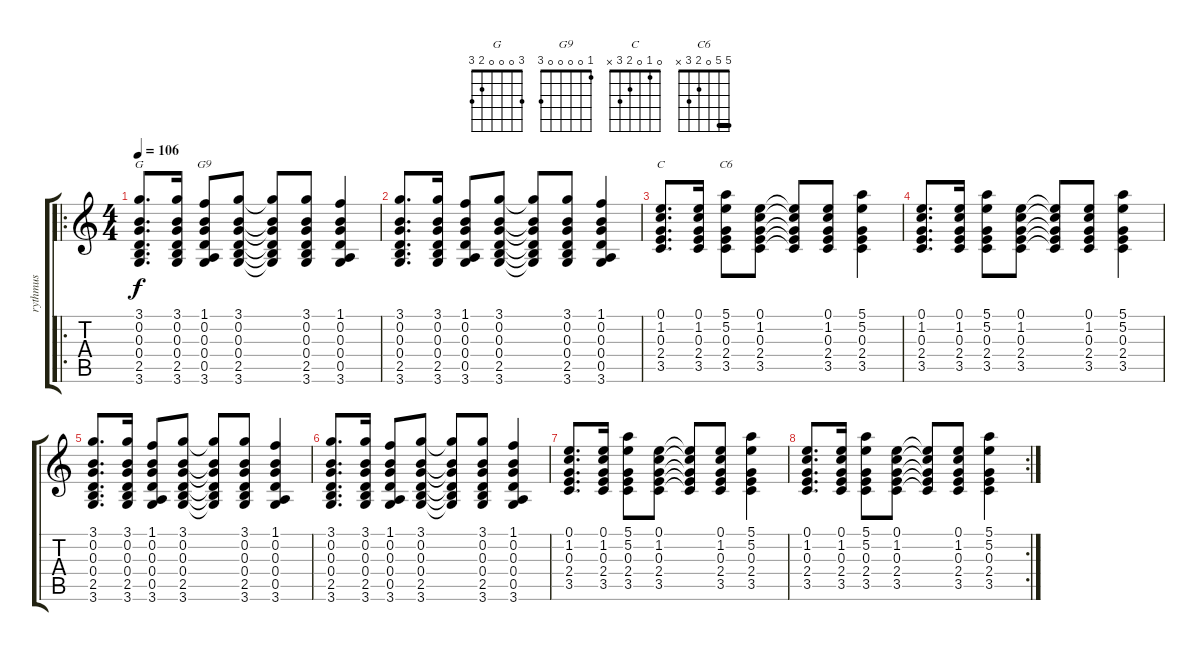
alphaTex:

\track ("rythmus" "rythmus") {instrument acousticguitarnylon}
\staff {score tabs}
\tuning (E4 B3 G3 D3 A2 E2) {hide}
\chord ("G" 3 0 0 0 2 3)
\chord ("G9" 1 0 0 0 0 3)
\chord ("C" 0 1 0 2 3 x)
\chord ("C6" 5 5 0 2 3 x) {barre 5}
\ro
\ts (4 4)
\tempo 106
\clef g2
\ks c
(3.1 0.2 0.3 0.4 2.5 3.6).8{d ch "G" dy f} (3.1 0.2 0.3 0.4 2.5 3.6).16 (1.1 0.2 0.3 0.4 0.5 3.6).8{ch "G9"} (3.1 0.2 0.3 0.4 2.5 3.6).8 (3.1{t} 0.2{t} 0.3{t} 0.4{t} 2.5{t} 3.6{t}).8 (3.1 0.2 0.3 0.4 2.5 3.6).8 (1.1 0.2 0.3 0.4 0.5 3.6).4 |
(3.1 0.2 0.3 0.4 2.5 3.6).8{d} (3.1 0.2 0.3 0.4 2.5 3.6).16 (1.1 0.2 0.3 0.4 0.5 3.6).8 (3.1 0.2 0.3 0.4 2.5 3.6).8 (3.1{t} 0.2{t} 0.3{t} 0.4{t} 2.5{t} 3.6{t}).8 (3.1 0.2 0.3 0.4 2.5 3.6).8 (1.1 0.2 0.3 0.4 0.5 3.6).4 |
(0.1 1.2 0.3 2.4 3.5).8{d ch "C"} (0.1 1.2 0.3 2.4 3.5).16 (5.1 5.2 0.3 2.4 3.5).8{ch "C6"} (0.1 1.2 0.3 2.4 3.5).8 (0.1{t} 1.2{t} 0.3{t} 2.4{t} 3.5{t}).8 (0.1 1.2 0.3 2.4 3.5).8 (5.1 5.2 0.3 2.4 3.5).4 |
(0.1 1.2 0.3 2.4 3.5).8{d} (0.1 1.2 0.3 2.4 3.5).16 (5.1 5.2 0.3 2.4 3.5).8 (0.1 1.2 0.3 2.4 3.5).8 (0.1{t} 1.2{t} 0.3{t} 2.4{t} 3.5{t}).8 (0.1 1.2 0.3 2.4 3.5).8 (5.1 5.2 0.3 2.4 3.5).4 |
(3.1 0.2 0.3 0.4 2.5 3.6).8{d} (3.1 0.2 0.3 0.4 2.5 3.6).16 (1.1 0.2 0.3 0.4 0.5 3.6).8 (3.1 0.2 0.3 0.4 2.5 3.6).8 (3.1{t} 0.2{t} 0.3{t} 0.4{t} 2.5{t} 3.6{t}).8 (3.1 0.2 0.3 0.4 2.5 3.6).8 (1.1 0.2 0.3 0.4 0.5 3.6).4 |
(3.1 0.2 0.3 0.4 2.5 3.6).8{d} (3.1 0.2 0.3 0.4 2.5 3.6).16 (1.1 0.2 0.3 0.4 0.5 3.6).8 (3.1 0.2 0.3 0.4 2.5 3.6).8 (3.1{t} 0.2{t} 0.3{t} 0.4{t} 2.5{t} 3.6{t}).8 (3.1 0.2 0.3 0.4 2.5 3.6).8 (1.1 0.2 0.3 0.4 0.5 3.6).4 |
(0.1 1.2 0.3 2.4 3.5).8{d} (0.1 1.2 0.3 2.4 3.5).16 (5.1 5.2 0.3 2.4 3.5).8 (0.1 1.2 0.3 2.4 3.5).8 (0.1{t} 1.2{t} 0.3{t} 2.4{t} 3.5{t}).8 (0.1 1.2 0.3 2.4 3.5).8 (5.1 5.2 0.3 2.4 3.5).4 |
\rc 2
(0.1 1.2 0.3 2.4 3.5).8{d} (0.1 1.2 0.3 2.4 3.5).16 (5.1 5.2 0.3 2.4 3.5).8 (0.1 1.2 0.3 2.4 3.5).8 (0.1{t} 1.2{t} 0.3{t} 2.4{t} 3.5{t}).8 (0.1 1.2 0.3 2.4 3.5).8 (5.1 5.2 0.3 2.4 3.5).4
